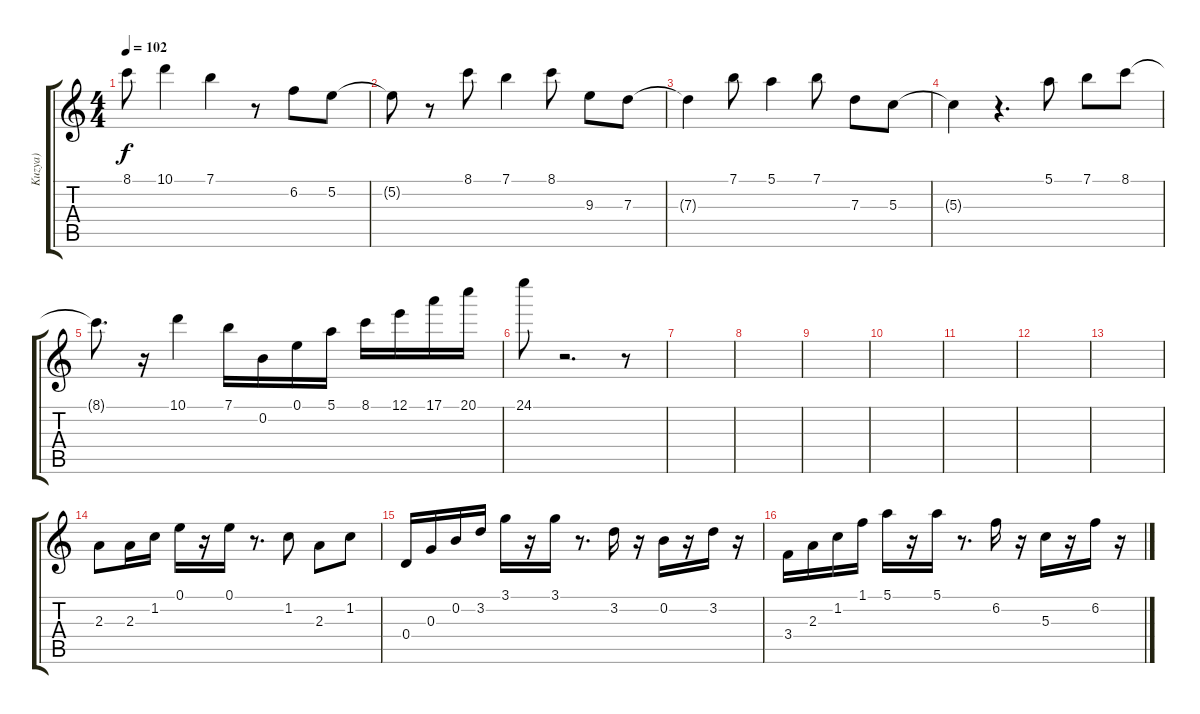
\track ("Kuzya)" "Kuzya)") {instrument distortionguitar}
\staff {score tabs}
\tuning (E4 B3 G3 D3 A2 E2) {hide}
\ts (4 4)
\tempo 102
\clef g2
\ks c
8.1{t}.8{dy f} 10.1.4 7.1.4 r.8 6.2.8 5.2.8 |
5.2{t}.8 r.8 8.1.8 7.1.4 8.1.8 9.3.8 7.3.8 |
7.3{t}.4 7.1.8 5.1.4 7.1.8 7.3.8 5.3.8 |
5.3{t}.4 r.4{d} 5.1.8 7.1.8 8.1.8 |
8.1{t}.8{d} r.16 10.1.4 7.1.16 0.2.16 0.1.16 5.1.16 8.1.16 12.1.16 17.1.16 20.1.16 |
24.1.8 r.2{d} r.8 |
|
|
|
|
|
|
|
2.3.8 2.3.16 1.2.16 0.1.16 r.16 0.1.16 r.8{d} 1.2.8 2.3.8 1.2.8 |
0.4.16 0.3.16 0.2.16 3.2.16 3.1.16 r.16 3.1.16 r.8{d} 3.2.16 r.16 0.2.16 r.16 3.2.16 r.16 |
3.4.16 2.3.16 1.2.16 1.1.16 5.1.16 r.16 5.1.16 r.8{d} 6.2.16 r.16 5.3.16 r.16 6.2.16 r.16
